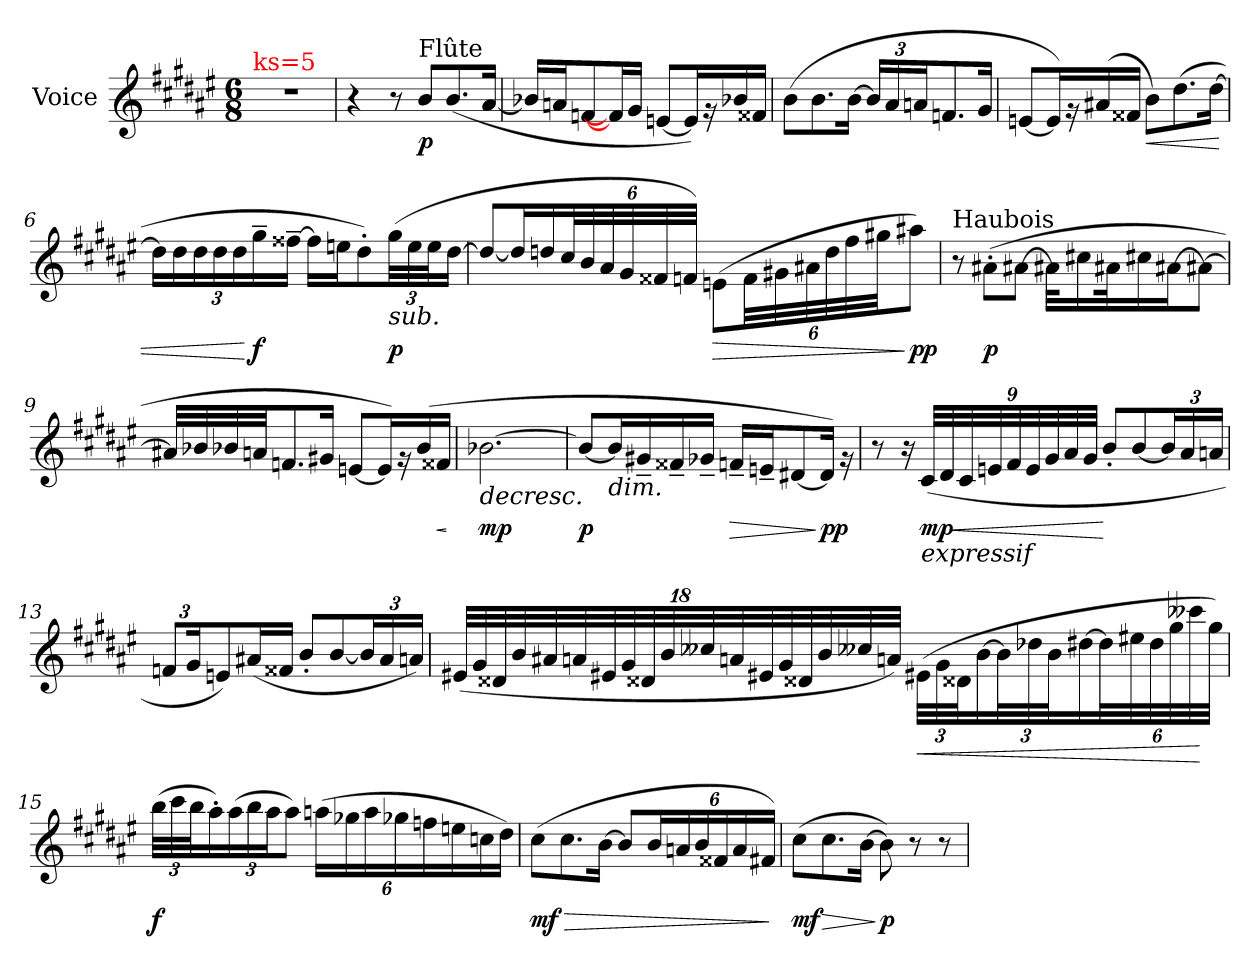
**kern	**dynam
*part1	*part1
*staff1	*staff1
*I"Voice	*
*I'V	*
*clefG2	*
*k[f#c#g#d#a#e#]	*
*M6/8	*
*MM32	*
=1	=1
!LO:TX:a:color=#FF0000:t=ks=5	!
2.r	.
=2	=2
4r	.
8r	.
!LO:TX:a:t=Flûte	!
!	!LO:DY:b
8b/L	p
(<8.b/	.
[16a#/Jk	.
=3	=3
16b-Xi/LL]	.
16an/J	.
[8fni/	.
16f#i/L]	.
16g#/JJ	.
[8en/L	.
16e/L])	.
16rg	.
16b-Xi/	.
16f##X/JJ	.
=4	=4
(>8b\L	.
8.b\	.
[16b\Jk	.
*Xbrackettup	*
24b/LL]	.
24a#/	.
24an/J	.
8.fni/	.
16g#/Jk	.
!!LO:LB:g=z
=5	=5
[8en/L	.
16e/L])	.
16rg	.
(>16a#X/	.
16f##X/JJ	.
!	!LO:HP:b
8b\L)	<
(>8.dd#\	.
[16dd#\Jk	.
=6	=6
16dd#\LL]	.
16dd#\	.
24dd#\	.
24dd#\	.
24dd#\	.
!	!LO:DY:n=1:b
16gg#~\	[ f
[16ff##X~\JJ	.
16ff##\LL]	.
16een\J	.
8dd#'\)	.
!LO:TX:b:i:t=sub.	!
!	!LO:DY:n=2:b
(>48gg#\LL	p
48ee\	.
48ee\J	.
[16dd#\JJ	.
!!LO:LB:g=z
=7	=7
8dd#/L_	.
16dd#/L]	.
16ddn/	.
48cc#/L	.
48b/	.
48a#/	.
48g#/	.
48f##Xi/	.
48fn/JJJ)	.
!	!LO:HP:b
(>8en\L	>
48f\LL	.
48g#Xi\	.
48a#Xi\	.
48dd\	.
48ff#\	.
48gg#Xi\JJ	.
!	!LO:DY:n=1:b
8aa#Xi\J)	] pp
=8	=8
!LO:TX:a:t=Haubois	!
8r	.
!	!LO:DY:b
(>8a#X'i\L	p
[8a#Xi\J	.
32a#Xi\KLL]	.
16cc#Xi\	.
32a#Xi\K	.
16cc#Xi\	.
[16a#Xi\J	.
8a#Xi\J_	.
!!LO:LB:g=z
=9	=9
32a#Xi/LLL]	.
32b-Xi/	.
32b-X/	.
32an/JJ	.
8.fn/	.
16g#Xi/Jk	.
[8en/L	.
16e/L])	.
16rg	.
(>16b-/	.
!	!LO:HP:b
16f##Xi/JJ	<
.	[
=10	=10
!	!LO:HP:b
!	!LO:DY:n=1:b
[2.b-Xi\	> mp
=11	=11
!	!LO:DY:b
8b-i/L_	p
!LO:TX:b:i:t=dim.	!
16b-i/L]	]
16g#X~i/	.
16f##X~i/	.
16g-X~/JJ	.
!	!LO:HP:b
16fn~/LL	>
16en~/J	.
[8d#X/	.
!	!LO:DY:n=1:b
16d#/Jk])	] pp
16rg	.
!!LO:LB:g=z
=12	=12
8r	.
16r	.
!LO:TX:b:i:t=expressif	!
!	!LO:DY:b
(>48c#/LLL	mp
48d#/	.
!	!LO:HP:b
48c#/	<
48en/	.
48f#/	.
48e/	.
48g#/	.
48a#/	.
48g#/JJJ	.
8b'/L	[
[8b/	.
24b/L]	.
24a#/	.
24an/JJ	.
=13	=13
12fni/L	.
24g#/K	.
8en/)	.
(<16a#X/L	.
16f##X/JJ	.
8b'/L	.
[8b/	.
24b/L]	.
24a#/	.
24an/JJ)	.
!!LO:LB:g=z
=14	=14
(<48e#X/LLL	.
48g#/	.
48d##Xi/	.
48b/	.
48a#X/	.
48an/	.
48e#X/	.
48g#/	.
48d##Xi/	.
48b/	.
48cc--Xi/	.
48an/	.
48e#X/	.
48g#/	.
48d##Xi/	.
48b/	.
48cc--Xi/	.
48an/JJJ)	.
!	!LO:HP:b
(>48e#X\LLL	<
48g#\	.
48d##Xi\J	.
[16b\	.
48b\L]	.
48dd-Xi\	.
48b\J	.
[16dd#\	.
48dd#\L]	.
48ee#X\	.
48dd#\	.
48gg#\	.
48ccc--Xi\	.
48gg#\JJJ)	[
!!LO:LB:g=z
=15	=15
!	!LO:DY:b
(>48bb\LLL	f
48ccc#\	.
48bb\J	.
16aa#'\)	.
(>24aa#\	.
24bb\	.
24aa#\J	.
8aa#\J)	.
(>24aan\LL	.
24gg-Xi\	.
24aa\	.
24gg-Xi\	.
24ffni\	.
24een\	.
16ccni\	.
16dd#\JJ)	.
=16	=16
!	!LO:HP:b
!	!LO:DY:n=1:b
(>8cc#\L	> mf
8.cc#\	.
[16b\Jk	.
8b/L]	.
24b/L	.
24an/	.
24b/	.
24f##Xi/	.
24a/	.
24f#/JJ)	.
.	]
=17	=17
!	!LO:DY:b
(>8cc#\L	mf
!	!LO:HP:b
8.cc#\	>
[16b\Jk	.
!	!LO:DY:n=1:b
8b\])	] p
8r	.
8r	.
=	=
*-	*-
